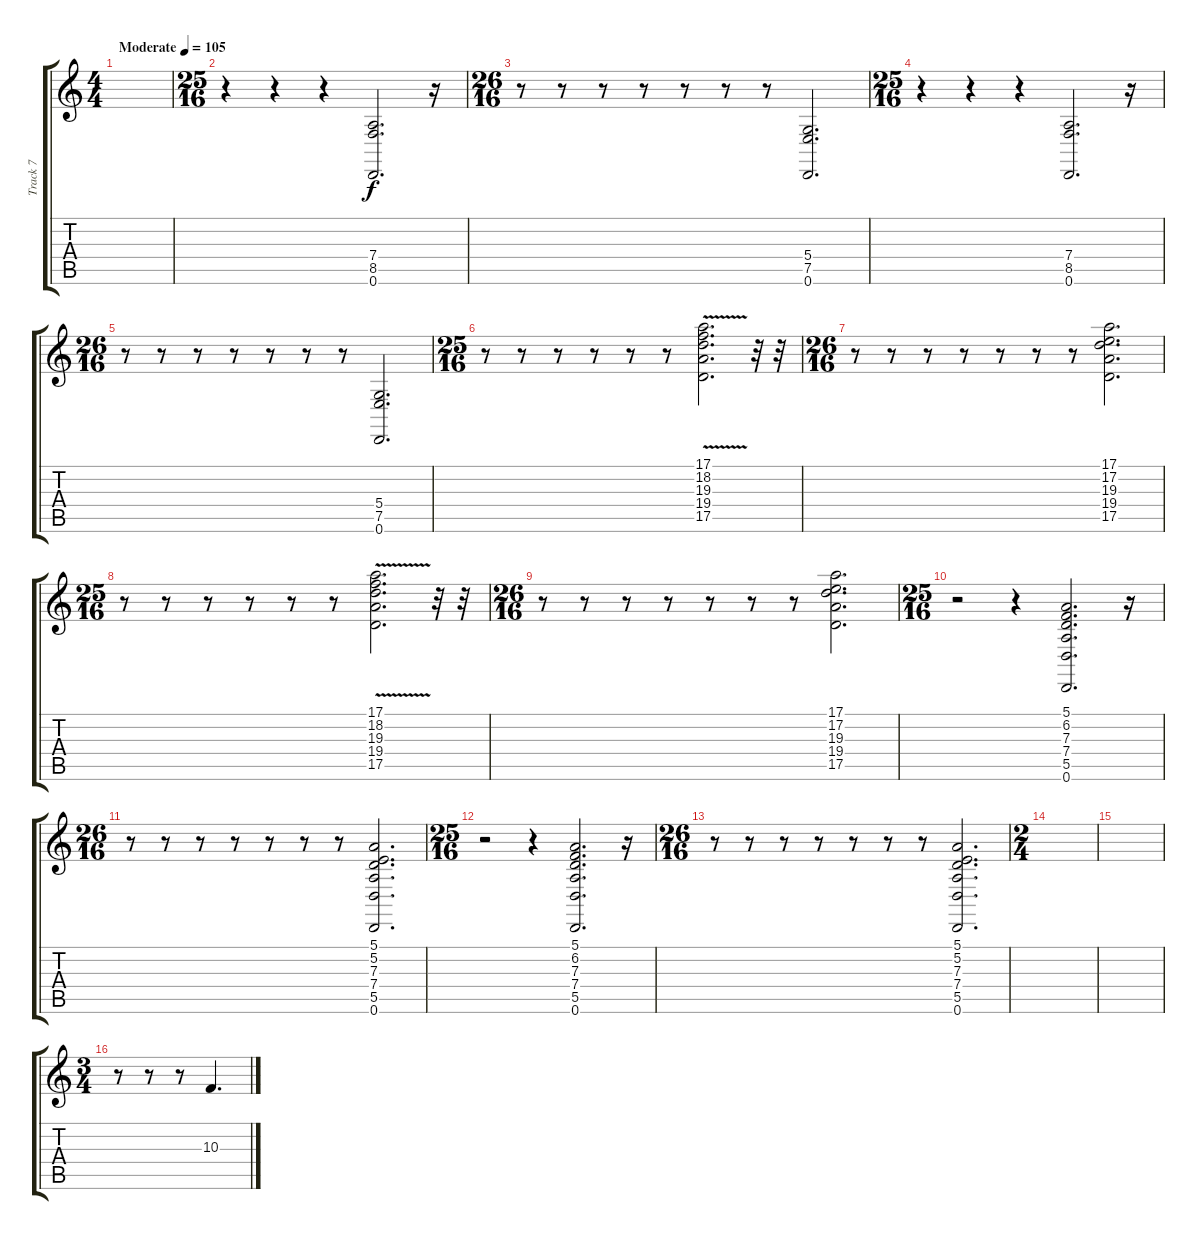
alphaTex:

\track ("Track 7" "Track 7") {instrument sopranosax}
\staff {score tabs}
\tuning (E4 B3 G3 D3 A2 D2) {hide}
\ts (4 4)
\tempo (105 "Moderate")
\clef g2
\ks c
|
\ts (25 16)
r.4 r.4 r.4 (7.4 8.5 0.6).2{d volume 3} r.16 |
\ts (26 16)
r.8 r.8 r.8 r.8 r.8 r.8 r.8 (5.4 7.5 0.6).2{d} |
\ts (25 16)
r.4 r.4 r.4 (7.4 8.5 0.6).2{d} r.16 |
\ts (26 16)
r.8 r.8 r.8 r.8 r.8 r.8 r.8 (5.4 7.5 0.6).2{d} |
\ts (25 16)
r.8 r.8 r.8 r.8 r.8 r.8 (17.1 18.2{v} 19.3 19.4 17.5).2{d} r.32 r.32 |
\ts (26 16)
r.8 r.8 r.8 r.8 r.8 r.8 r.8 (17.1 17.2 19.3 19.4 17.5).2{d} |
\ts (25 16)
r.8 r.8 r.8 r.8 r.8 r.8 (17.1 18.2{v} 19.3 19.4 17.5).2{d} r.32 r.32 |
\ts (26 16)
r.8 r.8 r.8 r.8 r.8 r.8 r.8 (17.1 17.2 19.3 19.4 17.5).2{d} |
\ts (25 16)
r.2 r.4 (5.1 6.2 7.3 7.4 5.5 0.6).2{d instrument choiraahs} r.16 |
\ts (26 16)
r.8 r.8 r.8 r.8 r.8 r.8 r.8 (5.1 5.2 7.3 7.4 5.5 0.6).2{d} |
\ts (25 16)
r.2 r.4 (5.1 6.2 7.3 7.4 5.5 0.6).2{d instrument choiraahs} r.16 |
\ts (26 16)
r.8 r.8 r.8 r.8 r.8 r.8 r.8 (5.1 5.2 7.3 7.4 5.5 0.6).2{d} |
\ts (2 4)
|
|
\ts (3 4)
r.8{volume 7 balance 16} r.8 r.8 10.3.4{d}
